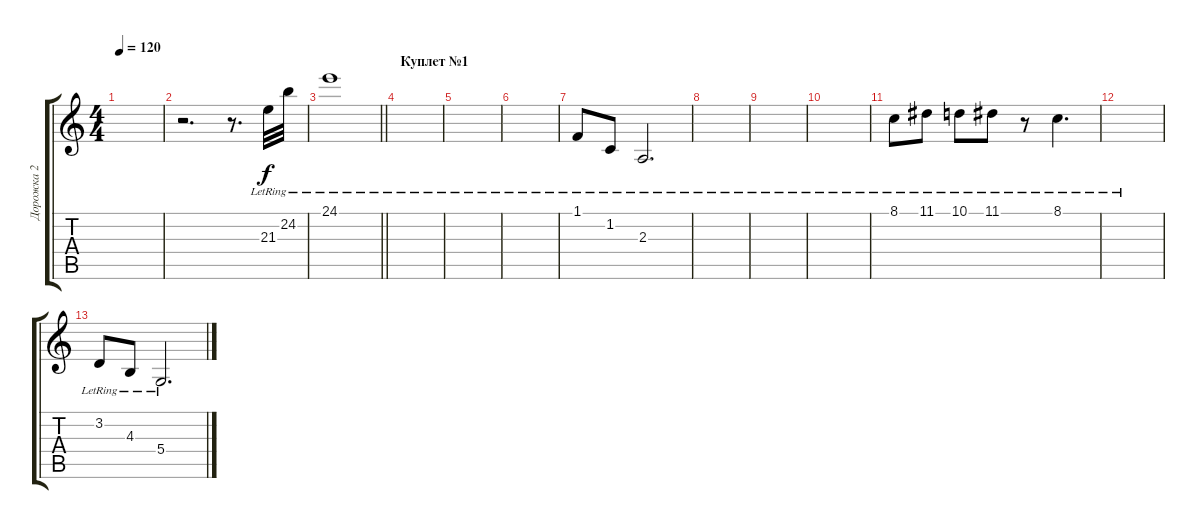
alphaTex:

\track ("Дорожка 2" "Дорожка 2") {instrument electricgrandpiano}
\staff {score tabs}
\tuning (E4 B3 G3 D3 A2 E2) {hide}
\ts (4 4)
\tempo 120
\clef g2
\ks c
|
r.2{d} r.8{d} 21.3{lr}.32 24.2{lr}.32 |
\barLineRight lightlight
24.1{lr}.1 |
\section ("" "Куплет №1")
|
|
|
1.1{lr}.8 1.2{lr}.8 2.3{lr}.2{d} |
|
|
|
8.1{lr}.8 11.1{lr}.8 10.1{lr}.8 11.1{lr}.8 r.8 8.1{lr}.4{d} |
|
3.2{lr}.8 4.3{lr}.8 5.4{lr}.2{d}
